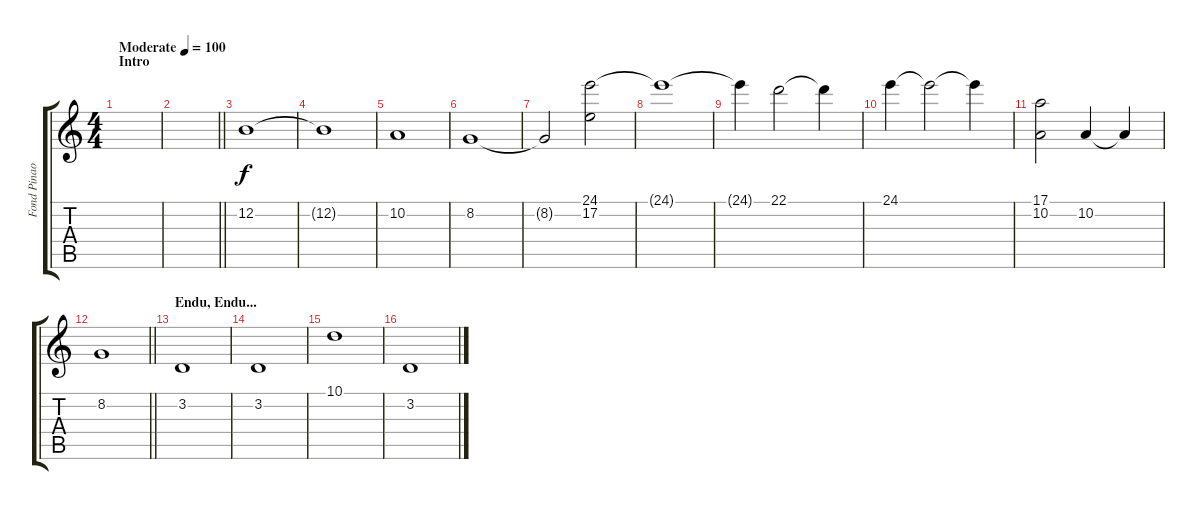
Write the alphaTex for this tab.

\track ("Fond Pinao" "Fond Pinao") {instrument stringensemble2}
\staff {score tabs}
\tuning (E4 B3 G3 D3 A2 E2) {hide}
\ts (4 4)
\section ("" "Intro")
\tempo (100 "Moderate")
\clef g2
\ks c
|
\barLineRight lightlight
|
12.2.1 |
12.2{t}.1 |
10.2.1 |
8.2.1 |
8.2{t}.2 (24.1 17.2).2 |
24.1{t}.1 |
24.1{t}.4 22.1.2 22.1{t}.4 |
24.1.4 24.1{t}.2 24.1{t}.4 |
(17.1 10.2).2 10.2.4 10.2{t}.4 |
\barLineRight lightlight
8.2.1 |
\section ("" "Endu, Endu...")
3.2.1 |
3.2.1 |
10.1.1 |
3.2.1
